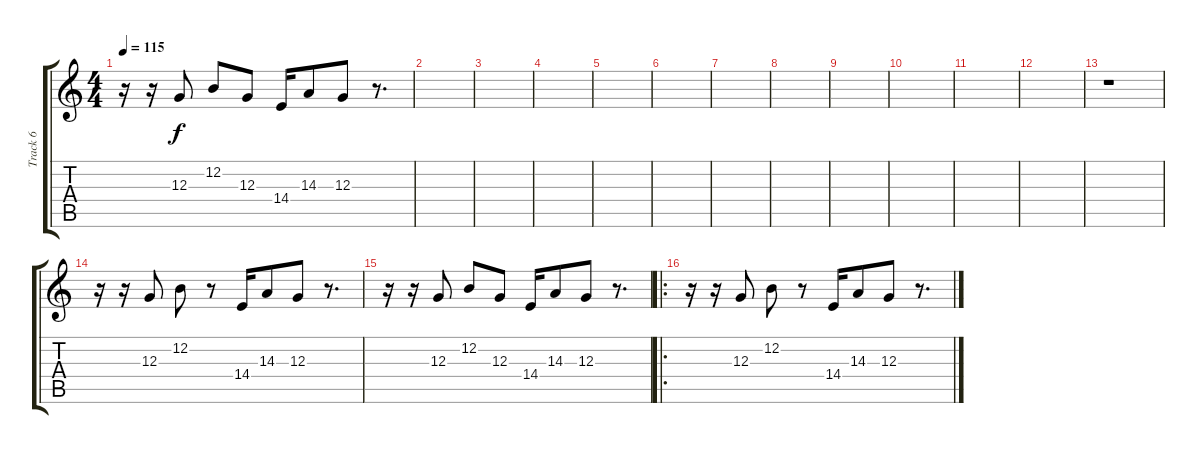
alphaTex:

\track ("Track 6" "Track 6") {instrument breathnoise}
\staff {score tabs}
\tuning (E4 B3 G3 D3 A2 E2) {hide}
\ts (4 4)
\tempo 115
\clef g2
\ks c
r.16{dy f} r.16 12.3.8 12.2.8 12.3.8 14.4.16 14.3.8 12.3.8 r.8{d} |
|
|
|
|
|
|
|
|
|
|
|
r.1 |
r.16 r.16 12.3.8 12.2.8 r.8 14.4.16 14.3.8 12.3.8 r.8{d} |
r.16 r.16 12.3.8 12.2.8 12.3.8 14.4.16 14.3.8 12.3.8 r.8{d} |
\ro
r.16 r.16 12.3.8 12.2.8 r.8 14.4.16 14.3.8 12.3.8 r.8{d}
